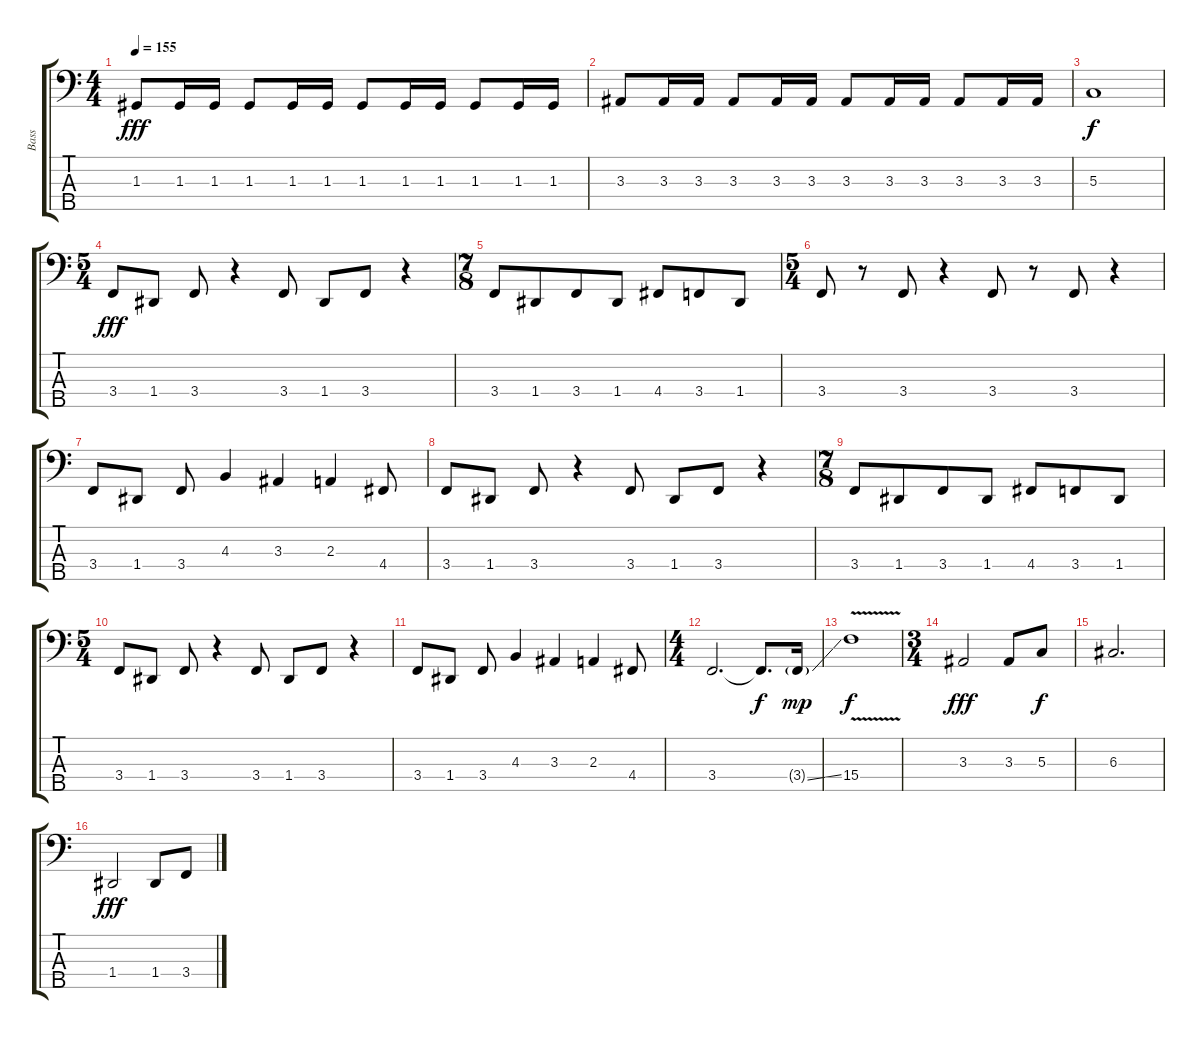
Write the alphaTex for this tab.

\track ("Bass" "Bass") {instrument electricbassfinger}
\staff {score tabs}
\tuning (F2 C2 G1 D1 A0) {hide}
\ts (4 4)
\tempo 155
\clef f4
\ks c
1.3.8{dy fff} 1.3.16 1.3.16 1.3.8 1.3.16 1.3.16 1.3.8 1.3.16 1.3.16 1.3.8 1.3.16 1.3.16 |
3.3.8 3.3.16 3.3.16 3.3.8 3.3.16 3.3.16 3.3.8 3.3.16 3.3.16 3.3.8 3.3.16 3.3.16 |
5.3.1{dy f} |
\ts (5 4)
3.4.8{dy fff} 1.4.8 3.4.8 r.4 3.4.8 1.4.8 3.4.8 r.4 |
\ts (7 8)
3.4.8 1.4.8 3.4.8 1.4.8 4.4.8 3.4.8 1.4.8 |
\ts (5 4)
3.4.8 r.8 3.4.8 r.4 3.4.8 r.8 3.4.8 r.4 |
3.4.8 1.4.8 3.4.8 4.3.4 3.3.4 2.3.4 4.4.8 |
3.4.8 1.4.8 3.4.8 r.4 3.4.8 1.4.8 3.4.8 r.4 |
\ts (7 8)
3.4.8 1.4.8 3.4.8 1.4.8 4.4.8 3.4.8 1.4.8 |
\ts (5 4)
3.4.8 1.4.8 3.4.8 r.4 3.4.8 1.4.8 3.4.8 r.4 |
3.4.8 1.4.8 3.4.8 4.3.4 3.3.4 2.3.4 4.4.8 |
\ts (4 4)
3.4.2{d} 3.4{t}.8{d dy f} 3.4{ss g}.16{dy mp} |
15.4{v}.1{dy f} |
\ts (3 4)
3.3.2{dy fff} 3.3.8 5.3.8{dy f} |
6.3.2{d} |
1.4.2{dy fff} 1.4.8 3.4.8
